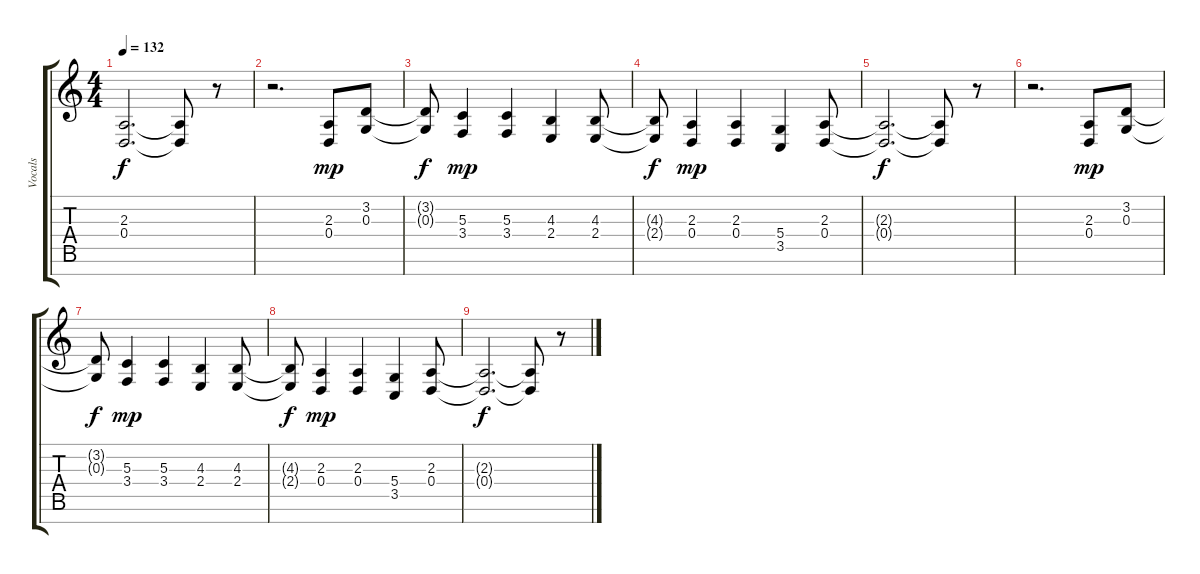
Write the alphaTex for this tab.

\track ("Vocals" "Vocals") {instrument lead6voice}
\staff {score tabs}
\tuning (E4 B3 G3 D3 A2 E2 B1) {hide}
\ts (4 4)
\tempo 132
\clef g2
\ks aminor
(2.3{t} 0.4{t}).2{d dy f} (2.3{t} 0.4{t}).8 r.8 |
r.2{d} (2.3 0.4).8{dy mp} (3.2 0.3).8 |
(3.2{t} 0.3{t}).8{dy f} (5.3 3.4).4{dy mp} (5.3 3.4).4 (4.3 2.4).4 (4.3 2.4).8 |
(4.3{t} 2.4{t}).8{dy f} (2.3 0.4).4{dy mp} (2.3 0.4).4 (5.4 3.5).4 (2.3 0.4).8 |
(2.3{t} 0.4{t}).2{d dy f} (2.3{t} 0.4{t}).8 r.8 |
r.2{d} (2.3 0.4).8{dy mp} (3.2 0.3).8 |
(3.2{t} 0.3{t}).8{dy f} (5.3 3.4).4{dy mp} (5.3 3.4).4 (4.3 2.4).4 (4.3 2.4).8 |
(4.3{t} 2.4{t}).8{dy f} (2.3 0.4).4{dy mp} (2.3 0.4).4 (5.4 3.5).4 (2.3 0.4).8 |
(2.3{t} 0.4{t}).2{d dy f} (2.3{t} 0.4{t}).8 r.8
